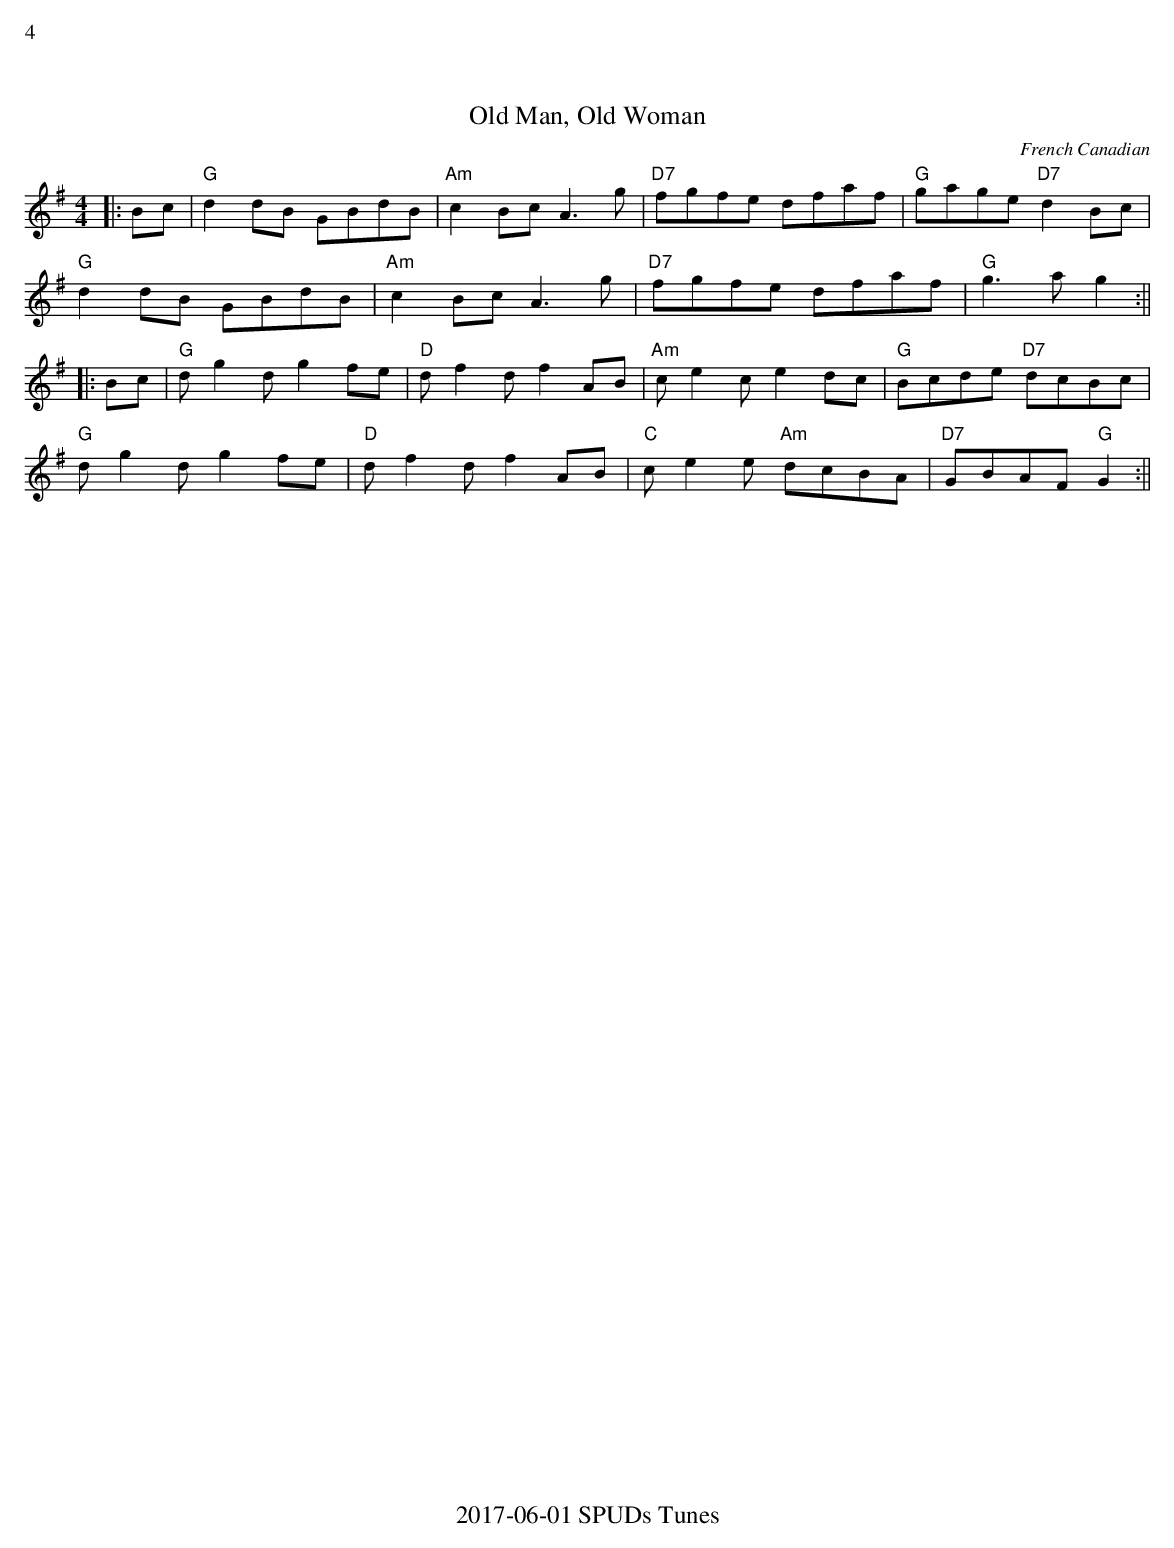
X:1
%%text 4
T:Old Man, Old Woman
C:French Canadian
M:4/4
L:1/8
K:G
|: Bc | "G"d2dB GBdB | "Am"c2Bc A3g | "D7"fgfe dfaf | "G"gage "D7"d2Bc |
"G"d2dB GBdB | "Am"c2Bc A3g | "D7"fgfe dfaf | "G"g3a g2 :||
|: Bc | "G"dg2d g2fe | "D"df2d f2AB | "Am"ce2c e2dc | "G"Bcde "D7"dcBc |
"G"dg2d g2fe | "D"df2d f2AB | "C"ce2e "Am"dcBA | "D7"GBAF "G"G2 :||
